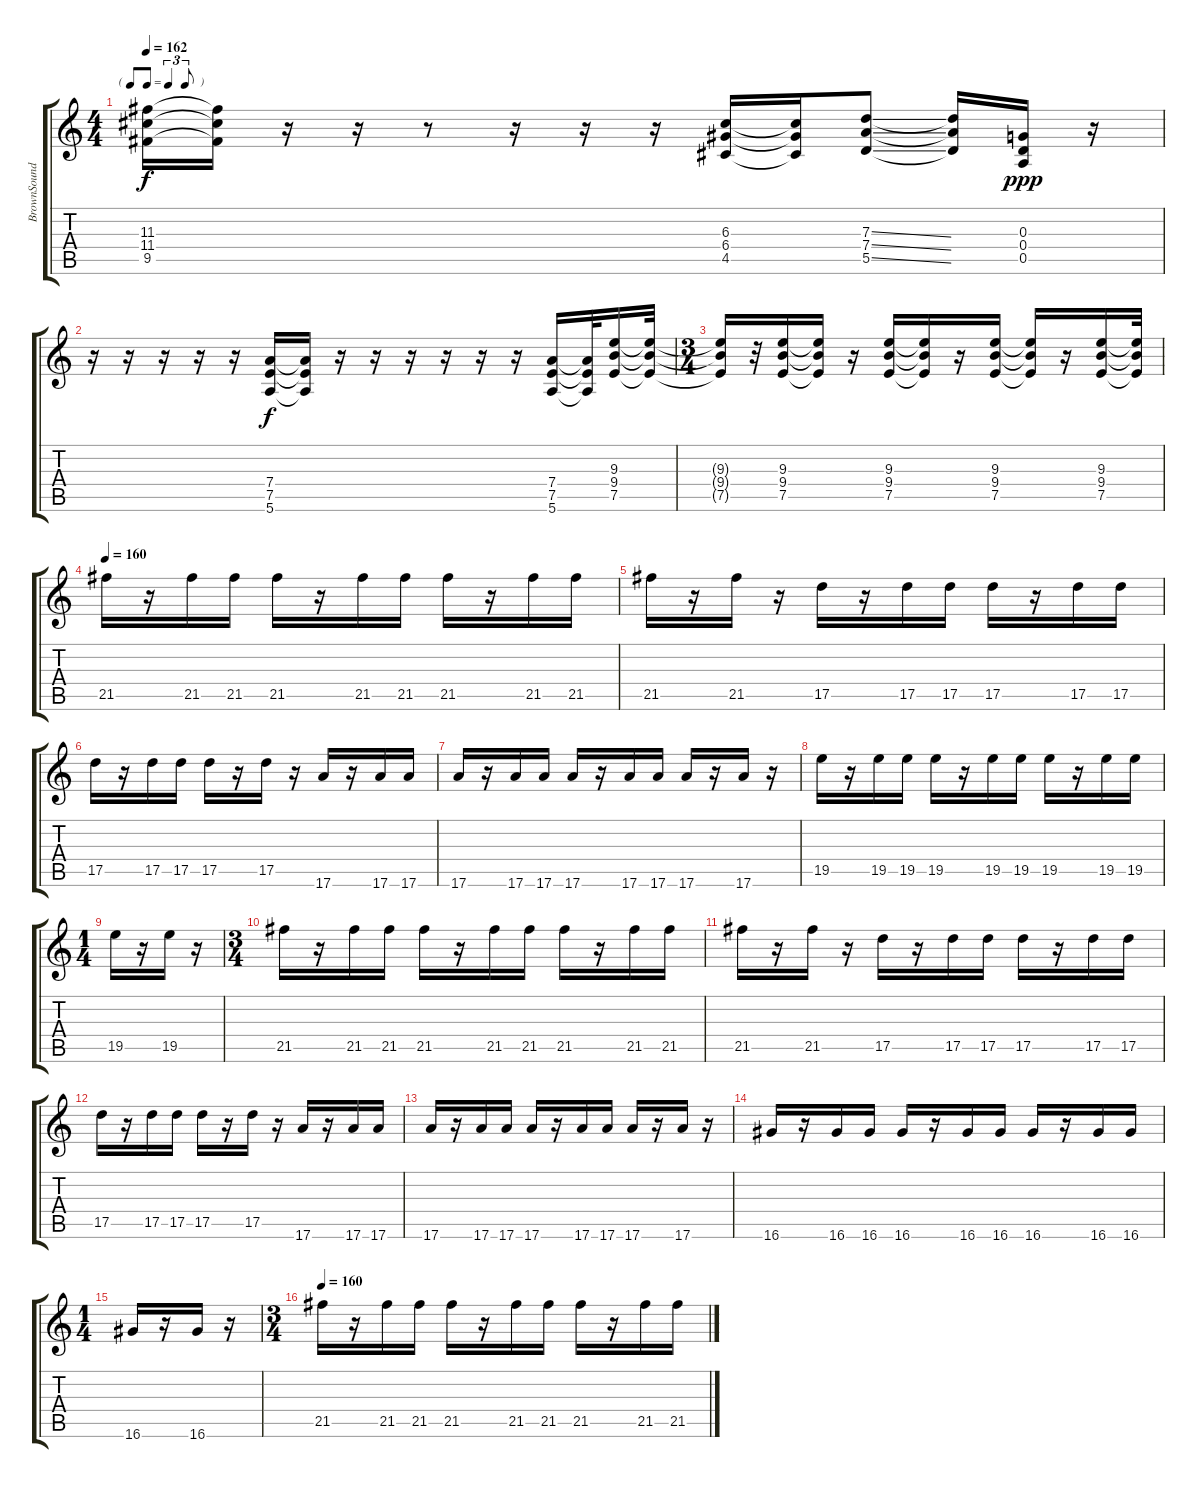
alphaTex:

\track ("BrownSound        gtr 2" "BrownSound") {instrument distortionguitar}
\staff {score tabs}
\tuning (E4 B3 G3 D3 A2 E2) {hide}
\ts (4 4)
\tf triplet8th
\tempo 162
\tempo 120
\tempo 162
\clef g2
\ks c
(11.3 11.4 9.5).16{dy f instrument distortionguitar} (11.3{t} 11.4{t} 9.5{t}).16 r.16 r.16 r.8 r.16 r.16 r.16 (6.3 6.4 4.5).16 (6.3{t} 6.4{t} 4.5{t}).16 (7.3{ss} 7.4{ss} 5.5{ss}).8 (7.3{t} 7.4{t} 5.5{t}).16 (0.3 0.4 0.5).16{dy ppp} r.16 |
r.16 r.16 r.16 r.16 r.16 (7.4 7.5 5.6).16{dy f} (7.4{t} 7.5{t} 5.6{t}).16 r.16 r.16 r.16 r.16 r.16 r.16 (7.4 7.5 5.6).16 (7.4{t} 7.5{t} 5.6{t}).32 (9.3 9.4 7.5).16 (9.3{t} 9.4{t} 7.5{t}).32 |
\ts (3 4)
(9.3{t} 9.4{t} 7.5{t}).16 r.32 (9.3 9.4 7.5).16 (9.3{t} 9.4{t} 7.5{t}).16 r.16 (9.3 9.4 7.5).16 (9.3{t} 9.4{t} 7.5{t}).16 r.16 (9.3 9.4 7.5).16 (9.3{t} 9.4{t} 7.5{t}).16 r.16 (9.3 9.4 7.5).16 (9.3{t} 9.4{t} 7.5{t}).32 |
\tempo 160
21.5.16{volume 12 instrument electricguitarmuted} r.16 21.5.16 21.5.16 21.5.16 r.16 21.5.16 21.5.16 21.5.16 r.16 21.5.16 21.5.16 |
21.5.16 r.16 21.5.16 r.16 17.5.16 r.16 17.5.16 17.5.16 17.5.16 r.16 17.5.16 17.5.16 |
17.5.16 r.16 17.5.16 17.5.16 17.5.16 r.16 17.5.16 r.16 17.6.16 r.16 17.6.16 17.6.16 |
17.6.16 r.16 17.6.16 17.6.16 17.6.16 r.16 17.6.16 17.6.16 17.6.16 r.16 17.6.16 r.16 |
19.5.16 r.16 19.5.16 19.5.16 19.5.16 r.16 19.5.16 19.5.16 19.5.16 r.16 19.5.16 19.5.16 |
\ts (1 4)
19.5.16 r.16 19.5.16 r.16 |
\ts (3 4)
21.5.16 r.16 21.5.16 21.5.16 21.5.16 r.16 21.5.16 21.5.16 21.5.16 r.16 21.5.16 21.5.16 |
21.5.16 r.16 21.5.16 r.16 17.5.16 r.16 17.5.16 17.5.16 17.5.16 r.16 17.5.16 17.5.16 |
17.5.16 r.16 17.5.16 17.5.16 17.5.16 r.16 17.5.16 r.16 17.6.16 r.16 17.6.16 17.6.16 |
17.6.16 r.16 17.6.16 17.6.16 17.6.16 r.16 17.6.16 17.6.16 17.6.16 r.16 17.6.16 r.16 |
16.6.16 r.16 16.6.16 16.6.16 16.6.16 r.16 16.6.16 16.6.16 16.6.16 r.16 16.6.16 16.6.16 |
\ts (1 4)
16.6.16 r.16 16.6.16 r.16 |
\ts (3 4)
\tempo 160
21.5.16{volume 12 instrument electricguitarmuted} r.16 21.5.16 21.5.16 21.5.16 r.16 21.5.16 21.5.16 21.5.16 r.16 21.5.16 21.5.16
